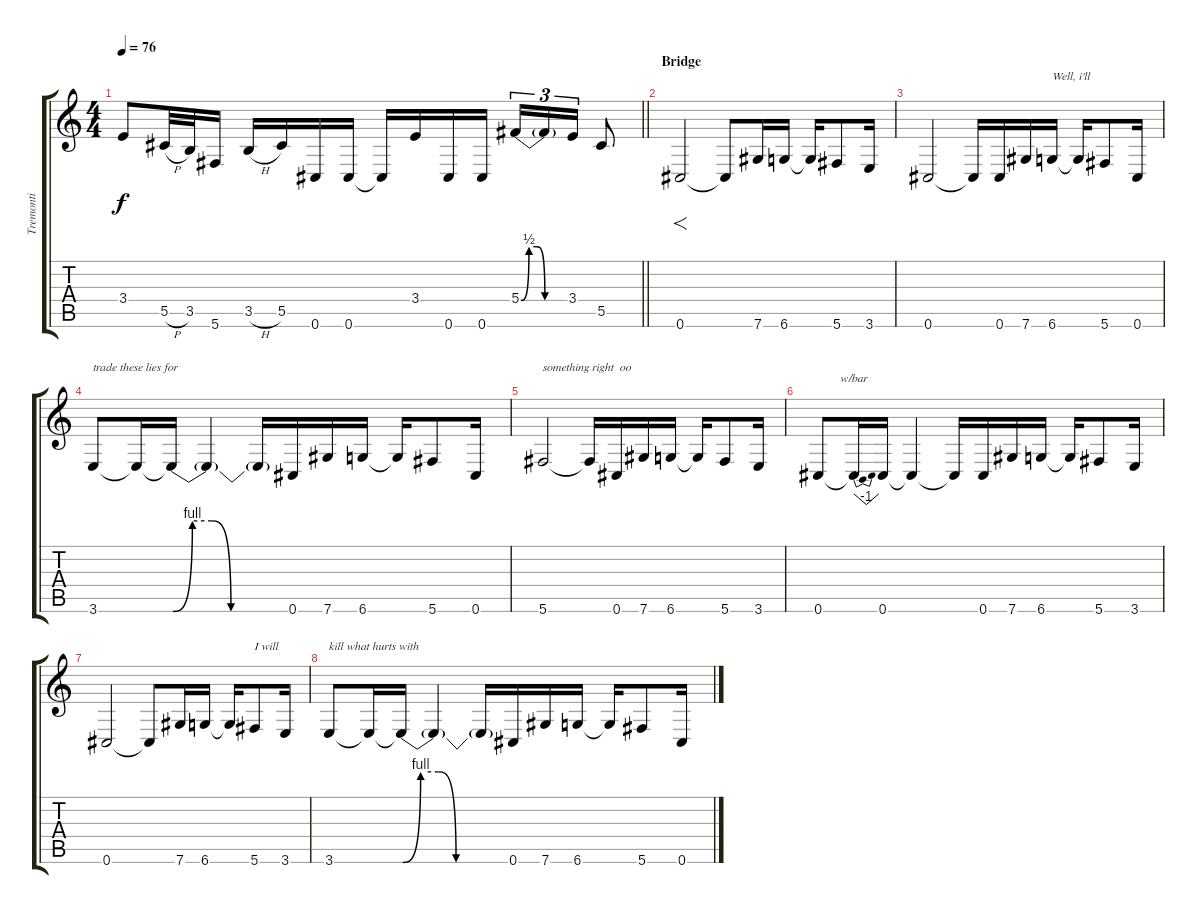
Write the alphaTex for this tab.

\track ("Tremonti" "Tremonti") {instrument distortionguitar}
\staff {score tabs}
\tuning (Eb4 Bb3 Gb3 Db3 Ab2 Db2) {hide}
\ts (4 4)
\tempo 76
\clef g2
\barLineRight lightlight
\ks c
3.4.8{dy f} 5.5{h}.32 3.5.32 5.6.16 3.5{h}.16 5.5.16 0.6.16 0.6.16 0.6{t}.16 3.4.16 0.6.16 0.6.16 5.4{be (custom 0 0 10 2 20 2 30 0 60 0)}.16{tu (3 2)} 5.4{t}.16{tu (3 2)} 3.4.16{tu (3 2)} 5.5.8 |
\section ("" "Bridge")
0.6.2{f} 0.6{t}.8 7.6.16 6.6.16 6.6{t}.16 5.6.8 3.6.16 |
0.6.2 0.6{t}.16 0.6.16 7.6.16 6.6.16{txt "Well, i'll"} 6.6{t}.16 5.6.8 0.6.16 |
3.6.8{txt "trade these lies for "} 3.6{t}.16 3.6{be (custom 0 0 10 4 20 4 30 0 60 0) t}.16 3.6{t}.4 3.6{t}.16 0.6.16 7.6.16 6.6.16 6.6{t}.16 5.6.8 0.6.16 |
5.6.2{txt "something right  oo"} 5.6{t}.16 0.6.16 7.6.16 6.6.16 6.6{t}.16 5.6.8 3.6.16 |
0.6.8 0.6{t}.16{tbe (dip default 0 0 30 -4 60 0)} 0.6.16 0.6{t}.4 0.6{t}.16 0.6.16 7.6.16 6.6.16 6.6{t}.16 5.6.8 3.6.16 |
0.6.2 0.6{t}.8 7.6.16 6.6.16 6.6{t}.16 5.6.8{txt "I will "} 3.6.16 |
3.6.8{txt "kill what hurts with "} 3.6{t}.16 3.6{be (custom 0 0 10 4 20 4 30 0 60 0) t}.16 3.6{t}.4 3.6{t}.16 0.6.16 7.6.16 6.6.16 6.6{t}.16 5.6.8 0.6.16
